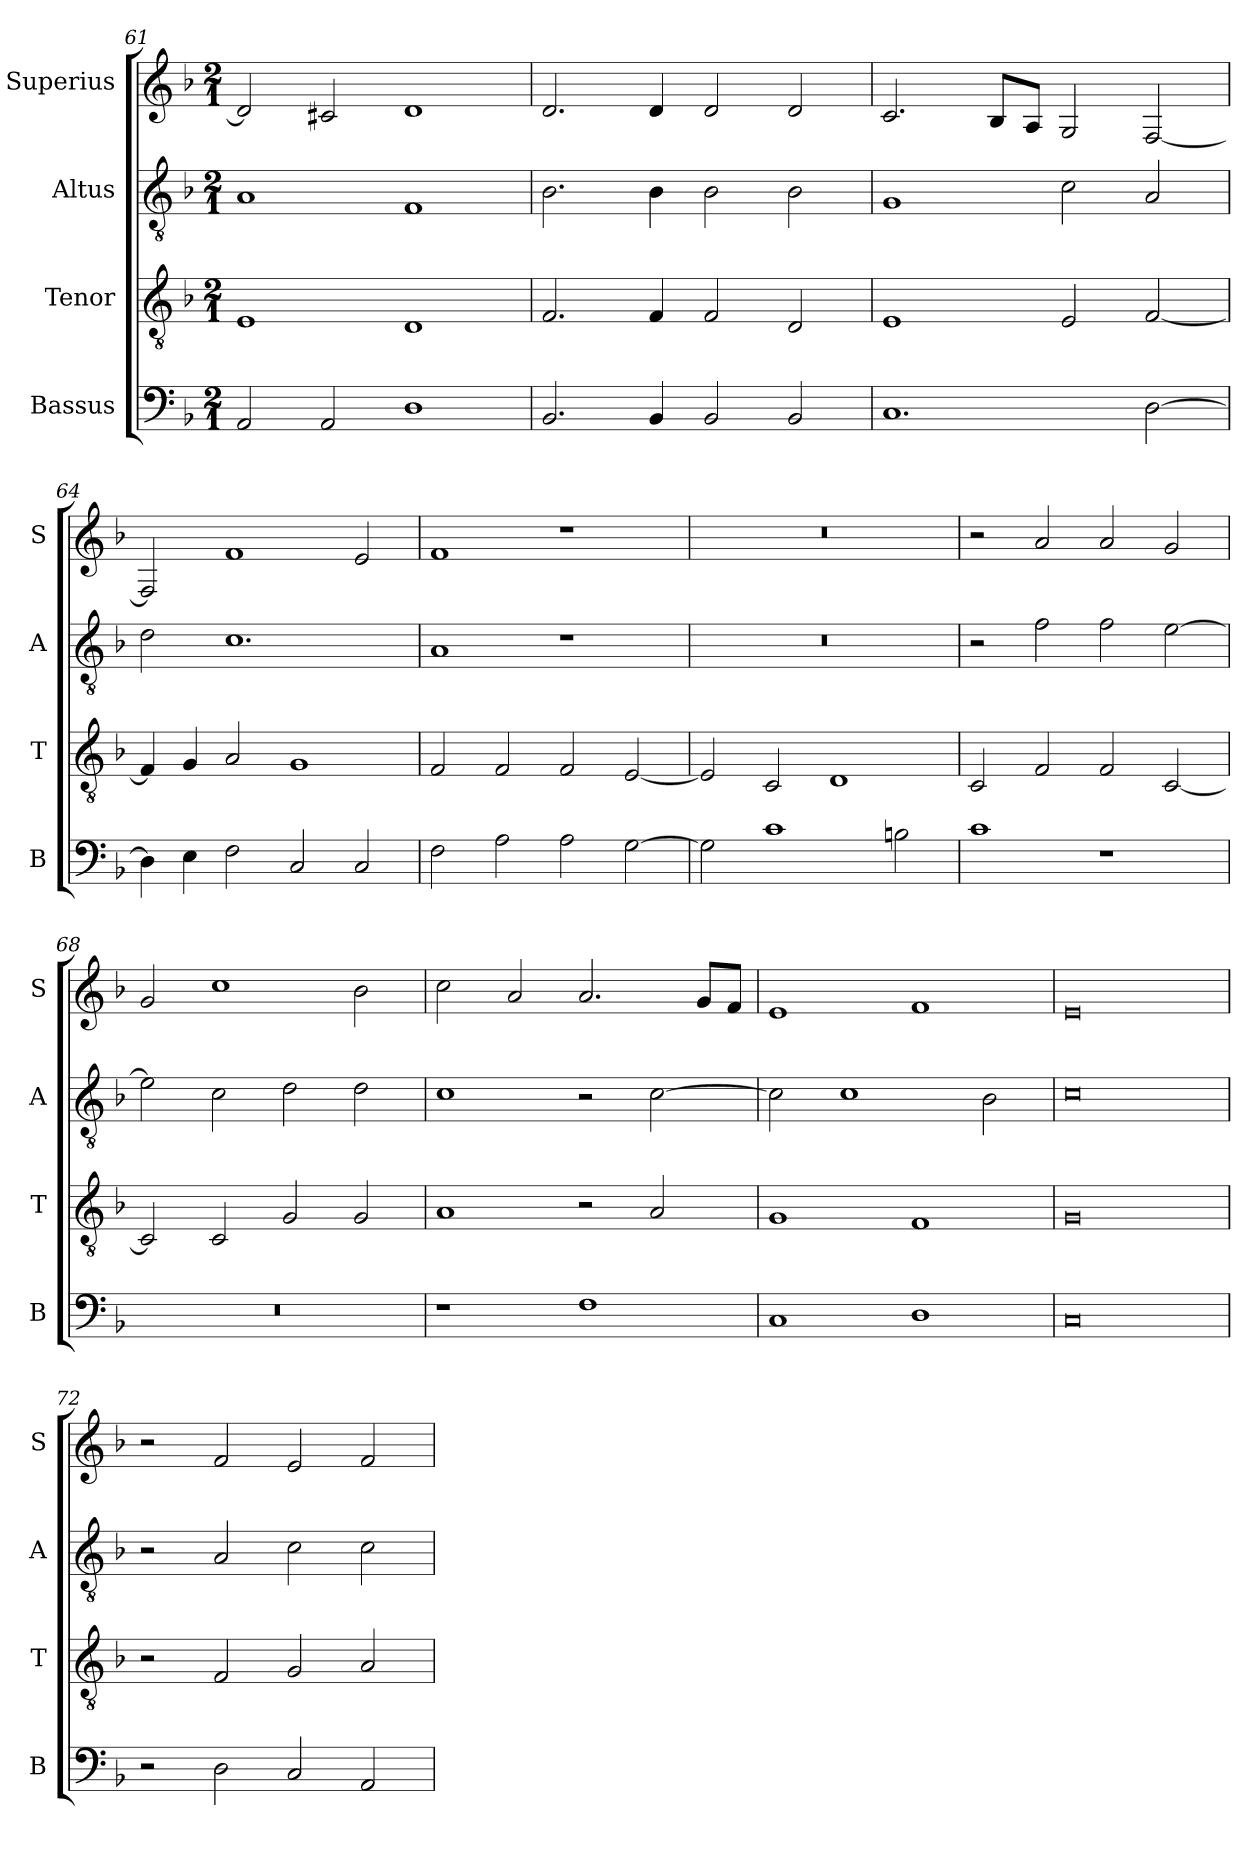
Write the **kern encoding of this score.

**kern	**kern	**kern	**kern
*part4	*part3	*part2	*part1
*staff4	*staff3	*staff2	*staff1
*I"Bassus	*I"Tenor	*I"Altus	*I"Superius
*I'B	*I'T	*I'A	*I'S
*clefF4	*clefGv2	*clefGv2	*clefG2
*k[b-]	*k[b-]	*k[b-]	*k[b-]
*M2/1	*M2/1	*M2/1	*M2/1
=61	=61	=61	=61
2AA/	1E	1A	2d/]
2AA/	.	.	2c#X/
1D	1D	1F	1d
=62	=62	=62	=62
2.BB-/	2.F/	2.B-\	2.d/
4BB-/	4F/	4B-\	4d/
2BB-/	2F/	2B-\	2d/
2BB-/	2D/	2B-\	2d/
=63	=63	=63	=63
1.C	1E	1G	2.c/
.	.	.	8B-/L
.	.	.	8A/J
.	2E/	2c\	2G/
[2D\	[2F/	2A/	[2F/
=64	=64	=64	=64
4D\]	4F/]	2d\	2F/]
4E\	4G/	.	.
2F\	2A/	1.c	1f
2C/	1G	.	.
2C/	.	.	2e/
=65	=65	=65	=65
2F\	2F/	1A	1f
2A\	2F/	.	.
2A\	2F/	1r	1r
[2G\	[2E/	.	.
=66	=66	=66	=66
2G\]	2E/]	0r	0r
1c	2C/	.	.
.	1D	.	.
2Bn\	.	.	.
=67	=67	=67	=67
1c	2C/	2r	2r
.	2F/	2f\	2a/
1r	2F/	2f\	2a/
.	[2C/	[2e\	2g/
=68	=68	=68	=68
0r	2C/]	2e\]	2g/
.	2C/	2c\	1cc
.	2G/	2d\	.
.	2G/	2d\	2b-\
=69	=69	=69	=69
1r	1A	1c	2cc\
.	.	.	2a/
1F	2r	2r	2.a/
.	2A/	[2c\	.
.	.	.	8g/L
.	.	.	8f/J
=70	=70	=70	=70
1C	1G	2c\]	1e
.	.	1c	.
1D	1F	.	1f
.	.	2B-\	.
=71	=71	=71	=71
0C	0G	0c	0e
=72	=72	=72	=72
2r	2r	2r	2r
2D\	2F/	2A/	2f/
2C/	2G/	2c\	2e/
2AA/	2A/	2c\	2f/
=	=	=	=
*-	*-	*-	*-
